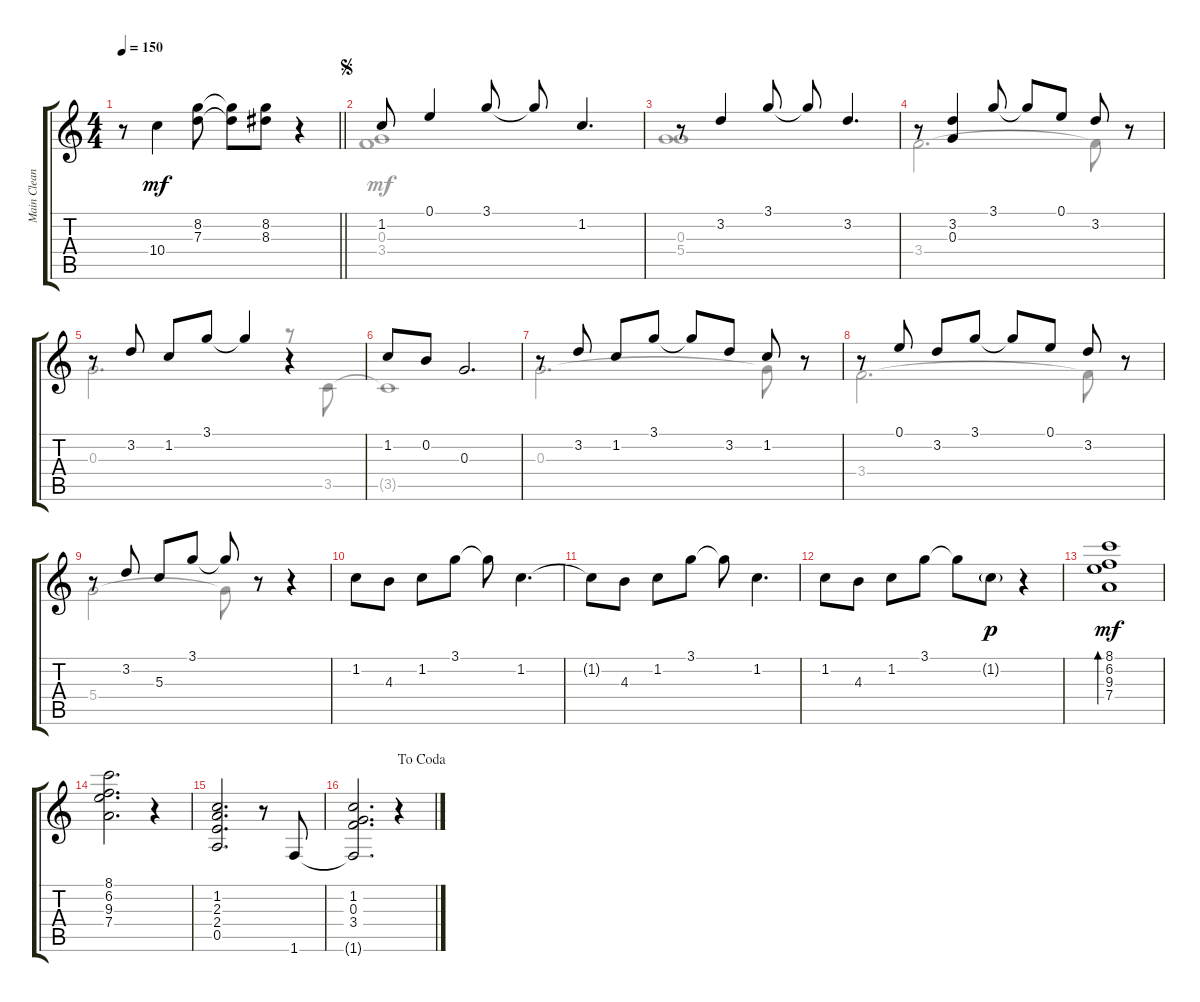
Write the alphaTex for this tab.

\track ("Main Clean" "Main Clean") {instrument electricguitarjazz}
\staff {score tabs}
\tuning (E4 B3 G3 D3 A2 E2) {hide}
\voice
\ts (4 4)
\tempo 150
\clef g2
\barLineRight lightlight
\ks c
r.8{dy mf} 10.4.4 (8.2 7.3).8 (8.2{t} 7.3{t}).8 (8.2 8.3).8 r.4 |
\jump segno
1.2.8 0.1.4 3.1.8 3.1{t}.8 1.2.4{d} |
r.8 3.2.4 3.1.8 3.1{t}.8 3.2.4{d} |
r.8 (3.2 0.3).4 3.1.8 3.1{t}.8 0.1.8 3.2.8 r.8 |
r.8 3.2.8 1.2.8 3.1.8 3.1{t}.4 r.4 |
1.2.8 0.2.8 0.3.2{d} |
r.8 3.2.8 1.2.8 3.1.8 3.1{t}.8 3.2.8 1.2.8 r.8 |
r.8 0.1.8 3.2.8 3.1.8 3.1{t}.8 0.1.8 3.2.8 r.8 |
r.8 3.2.8 5.3.8 3.1.8 3.1{t}.8 r.8 r.4 |
1.2.8 4.3.8 1.2.8 3.1.8 3.1{t}.8 1.2.4{d} |
1.2{t}.8 4.3.8 1.2.8 3.1.8 3.1{t}.8 1.2.4{d} |
1.2.8 4.3.8 1.2.8 3.1.8 3.1{t}.8 1.2{g}.8{dy p} r.4 |
(8.1 6.2 9.3 7.4).1{bd 30 dy mf} |
(8.1 6.2 9.3 7.4).2{d} r.4 |
(1.2 2.3 2.4 0.5).2{d} r.8 1.6.8 |
\jump dacoda
(1.2 0.3 3.4 1.6{t}).2{d} r.4
\voice
\clef g2
\ottava regular
\simile none
\barLineRight lightlight
\ks c
|
(0.3 3.4).1 |
(0.3 5.4).1 |
3.4.2{d} 3.4{t}.8 r.8 |
0.3.2{d} r.8 3.5.8 |
3.5{t}.1 |
0.3.2{d} 0.3{t}.8 r.8 |
3.4.2{d} 3.4{t}.8 r.8 |
5.4.2 5.4{t}.8 r.8 r.4 |
|
|
|
|
|
|
